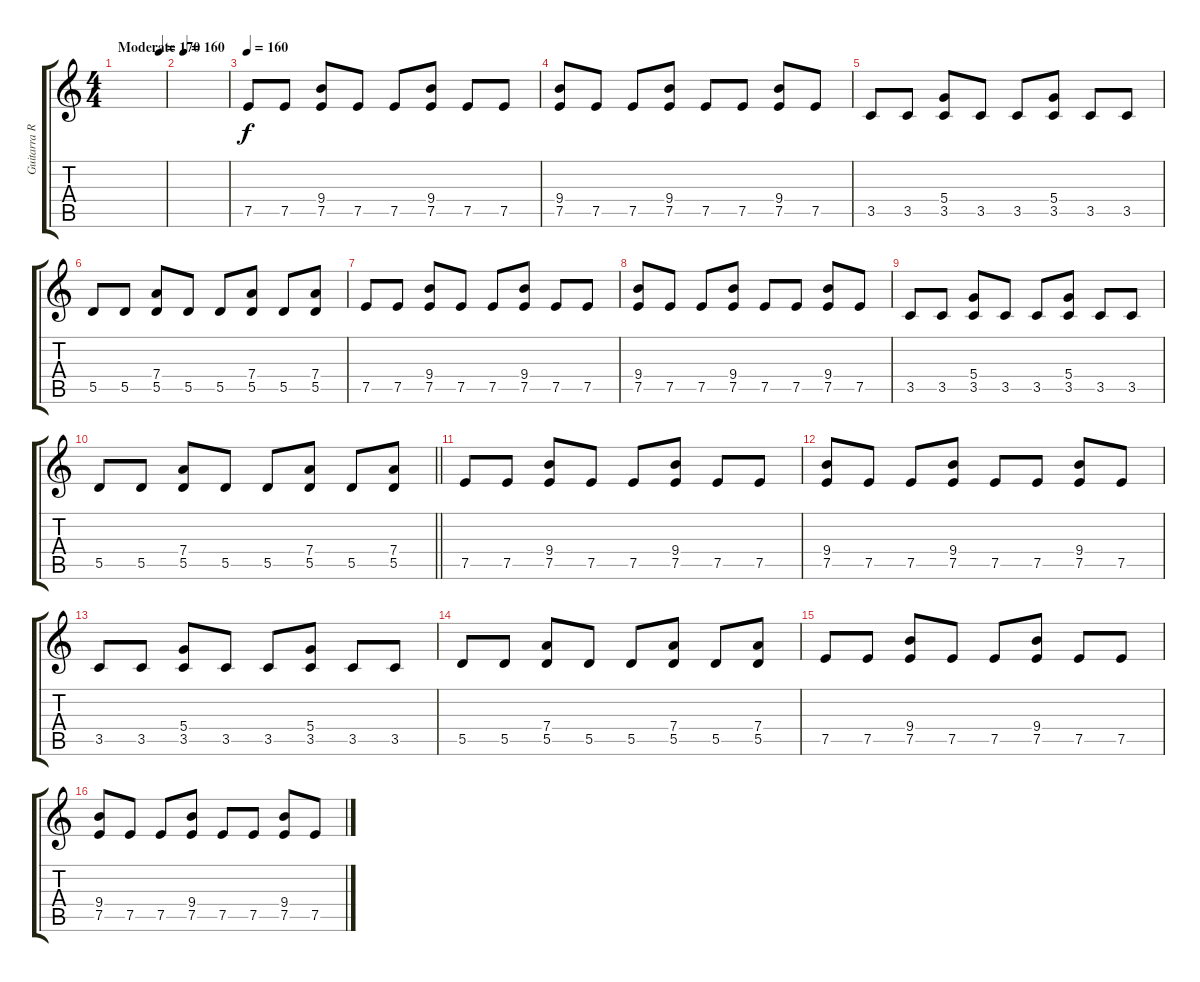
\track ("Guitarra Ritmica" "Guitarra R") {instrument distortionguitar}
\staff {score tabs}
\tuning (E4 B3 G3 D3 A2 E2) {hide}
\ts (4 4)
\tempo (160 "Moderate")
\tempo (170 0.875)
\tempo (160 "Moderate")
\clef g2
\ks c
|
|
\tempo 160
7.5.8 7.5.8 (9.4 7.5).8 7.5.8 7.5.8 (9.4 7.5).8 7.5.8 7.5.8 |
(9.4 7.5).8 7.5.8 7.5.8 (9.4 7.5).8 7.5.8 7.5.8 (9.4 7.5).8 7.5.8 |
3.5.8 3.5.8 (5.4 3.5).8 3.5.8 3.5.8 (5.4 3.5).8 3.5.8 3.5.8 |
5.5.8 5.5.8 (7.4 5.5).8 5.5.8 5.5.8 (7.4 5.5).8 5.5.8 (7.4 5.5).8 |
7.5.8 7.5.8 (9.4 7.5).8 7.5.8 7.5.8 (9.4 7.5).8 7.5.8 7.5.8 |
(9.4 7.5).8 7.5.8 7.5.8 (9.4 7.5).8 7.5.8 7.5.8 (9.4 7.5).8 7.5.8 |
3.5.8 3.5.8 (5.4 3.5).8 3.5.8 3.5.8 (5.4 3.5).8 3.5.8 3.5.8 |
\barLineRight lightlight
5.5.8 5.5.8 (7.4 5.5).8 5.5.8 5.5.8 (7.4 5.5).8 5.5.8 (7.4 5.5).8 |
7.5.8 7.5.8 (9.4 7.5).8 7.5.8 7.5.8 (9.4 7.5).8 7.5.8 7.5.8 |
(9.4 7.5).8 7.5.8 7.5.8 (9.4 7.5).8 7.5.8 7.5.8 (9.4 7.5).8 7.5.8 |
3.5.8 3.5.8 (5.4 3.5).8 3.5.8 3.5.8 (5.4 3.5).8 3.5.8 3.5.8 |
5.5.8 5.5.8 (7.4 5.5).8 5.5.8 5.5.8 (7.4 5.5).8 5.5.8 (7.4 5.5).8 |
7.5.8 7.5.8 (9.4 7.5).8 7.5.8 7.5.8 (9.4 7.5).8 7.5.8 7.5.8 |
(9.4 7.5).8 7.5.8 7.5.8 (9.4 7.5).8 7.5.8 7.5.8 (9.4 7.5).8 7.5.8
